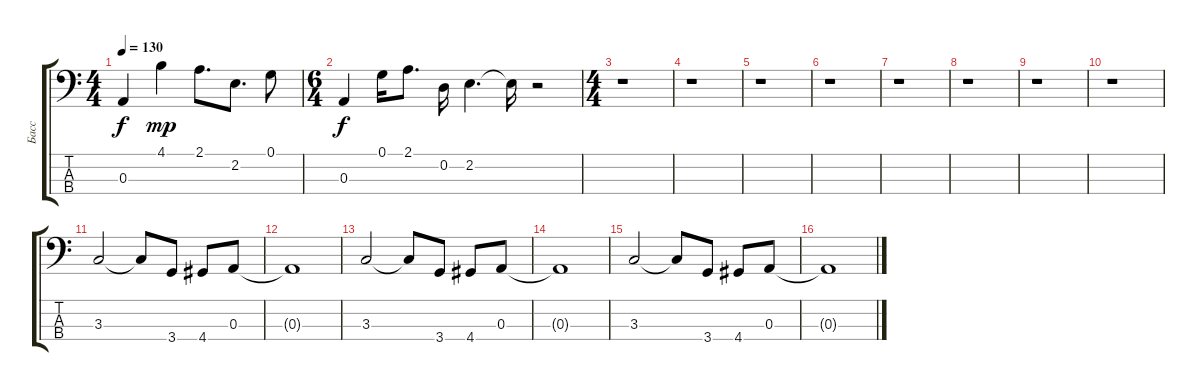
\track ("Басс" "Басс") {instrument electricbassfinger}
\staff {score tabs}
\tuning (G2 D2 A1 E1) {hide}
\ts (4 4)
\tempo 130
\clef f4
\ks c
0.3.4{dy f} 4.1.4{dy mp} 2.1.8{d} 2.2.8{d} 0.1.8 |
\ts (6 4)
0.3.4{dy f} 0.1.16 2.1.8{d} 0.2.16 2.2.4{d} 2.2{t}.16 r.2 |
\ts (4 4)
r.1 |
r.1 |
r.1 |
r.1 |
r.1 |
r.1 |
r.1 |
r.1 |
3.3.2 3.3{t}.8 3.4.8 4.4.8 0.3.8 |
0.3{t}.1 |
3.3.2 3.3{t}.8 3.4.8 4.4.8 0.3.8 |
0.3{t}.1 |
3.3.2 3.3{t}.8 3.4.8 4.4.8 0.3.8 |
0.3{t}.1
